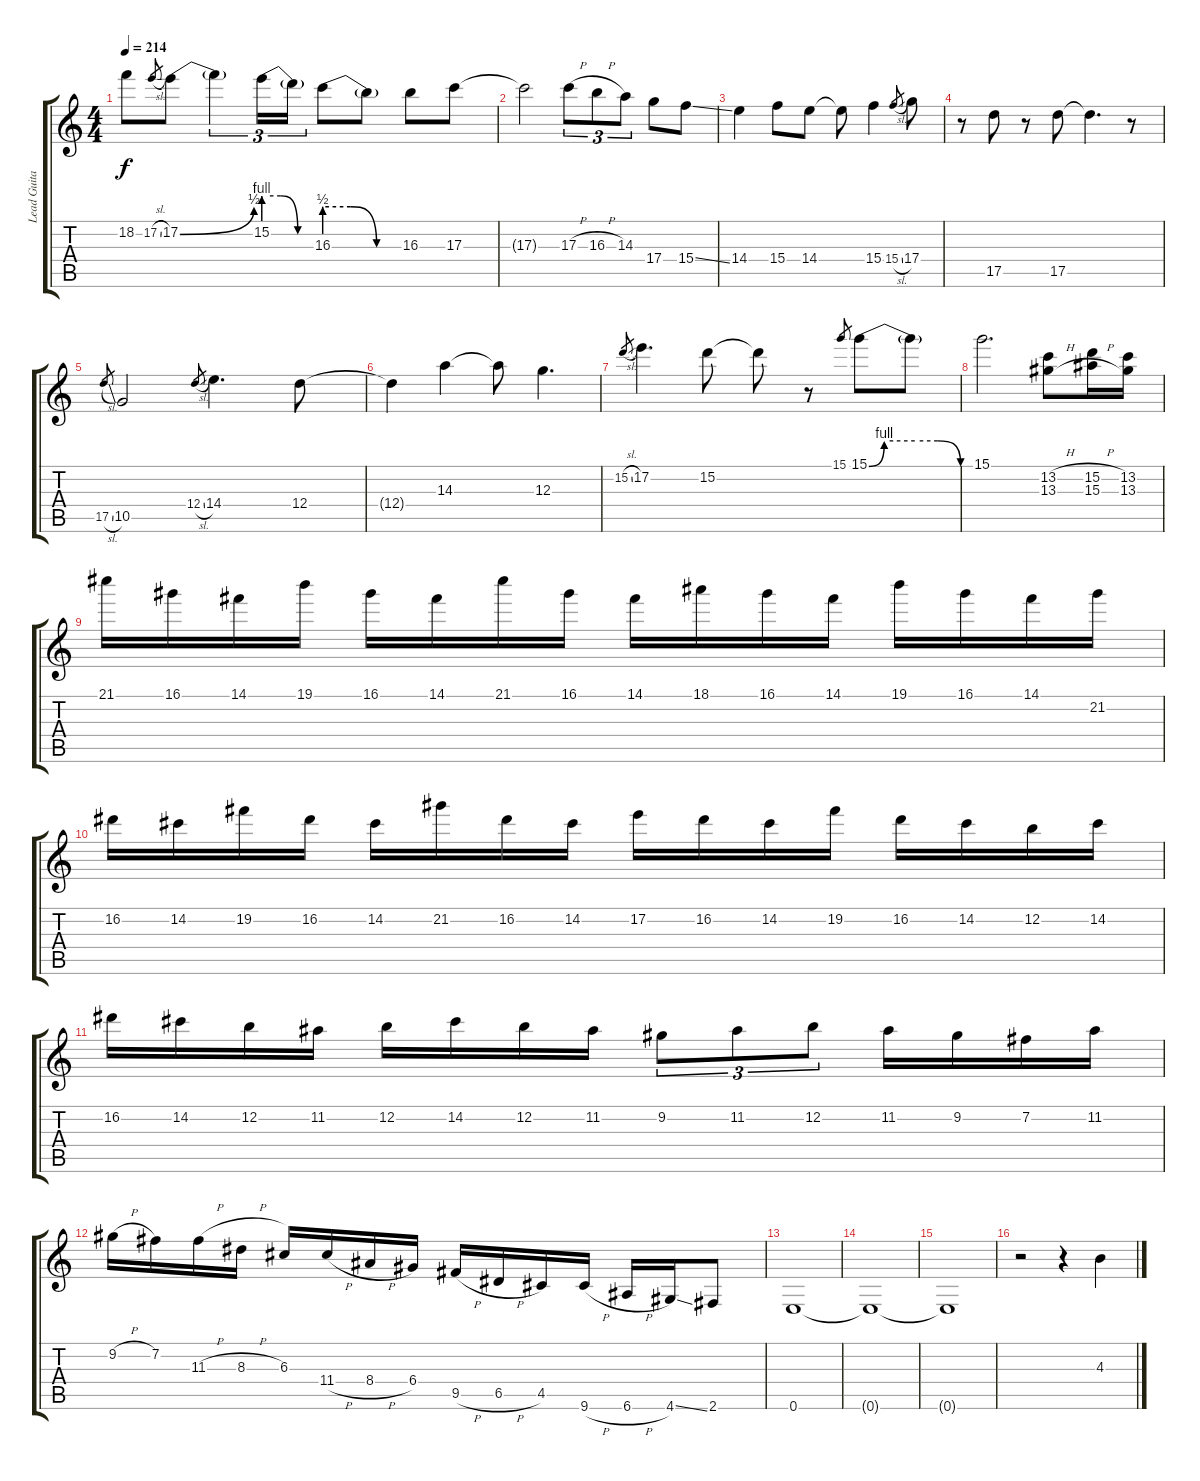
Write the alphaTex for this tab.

\track ("Lead Guitar" "Lead Guita") {instrument overdrivenguitar}
\staff {score tabs}
\tuning (E4 B3 G3 D3 A2 E2) {hide}
\ts (4 4)
\tempo 214
\clef g2
\ks c
18.2.8{dy f} 17.2{sl}.8{gr} 17.2{be (bend 0 0 60 2)}.8 17.2{t}.4{tu (3 2)} 15.2{be (custom 0 4 20 4 40 0 60 0)}.16{tu (3 2)} 15.2{t}.16{tu (3 2)} 16.3{be (custom 0 2 20 2 40 0 60 0)}.8 16.3{t}.8 16.3.8 17.3.8 |
17.3{t}.2 17.3{h}.8{tu (3 2)} 16.3{h}.8{tu (3 2)} 14.3.8{tu (3 2)} 17.4.8 15.4{ss}.8 |
14.4.4 15.4.8 14.4.8 14.4{t}.8 15.4.4 15.4{sl}.8{gr} 17.4.8 |
r.8 17.5.8 r.8 17.5.8 17.5{t}.4{d} r.8 |
17.5{sl}.8{gr} 10.5.2 12.4{sl}.8{gr} 14.4.4{d} 12.4.8 |
12.4{t}.4 14.3.4 14.3{t}.8 12.3.4{d} |
15.2{sl}.8{gr} 17.2.4{d} 15.2.8 15.2{t}.8 r.8 15.1.8{gr} 15.1{be (custom 0 0 10 4 30 4 45 4 60 0)}.8 15.1{t}.8 |
15.1.2{d} (13.2{h} 13.3{h}).8 (15.2{h} 15.3{h}).16 (13.2 13.3).16 |
21.1.16 16.1.16 14.1.16 19.1.16 16.1.16 14.1.16 21.1.16 16.1.16 14.1.16 18.1.16 16.1.16 14.1.16 19.1.16 16.1.16 14.1.16 21.2.16 |
16.2.16 14.2.16 19.2.16 16.2.16 14.2.16 21.2.16 16.2.16 14.2.16 17.2.16 16.2.16 14.2.16 19.2.16 16.2.16 14.2.16 12.2.16 14.2.16 |
16.2.16 14.2.16 12.2.16 11.2.16 12.2.16 14.2.16 12.2.16 11.2.16 9.2.8{tu (3 2)} 11.2.8{tu (3 2)} 12.2.8{tu (3 2)} 11.2.16 9.2.16 7.2.16 11.2.16 |
9.2{h}.16 7.2.16 11.3{h}.16 8.3{h}.16 6.3.16 11.4{h}.16 8.4{h}.16 6.4.16 9.5{h}.16 6.5{h}.16 4.5.16 9.6{h}.16 6.6{h}.16 4.6{ss}.16 2.6.8 |
0.6.1 |
0.6{t}.1 |
0.6{t}.1 |
r.2 r.4 4.3{ss}.4
